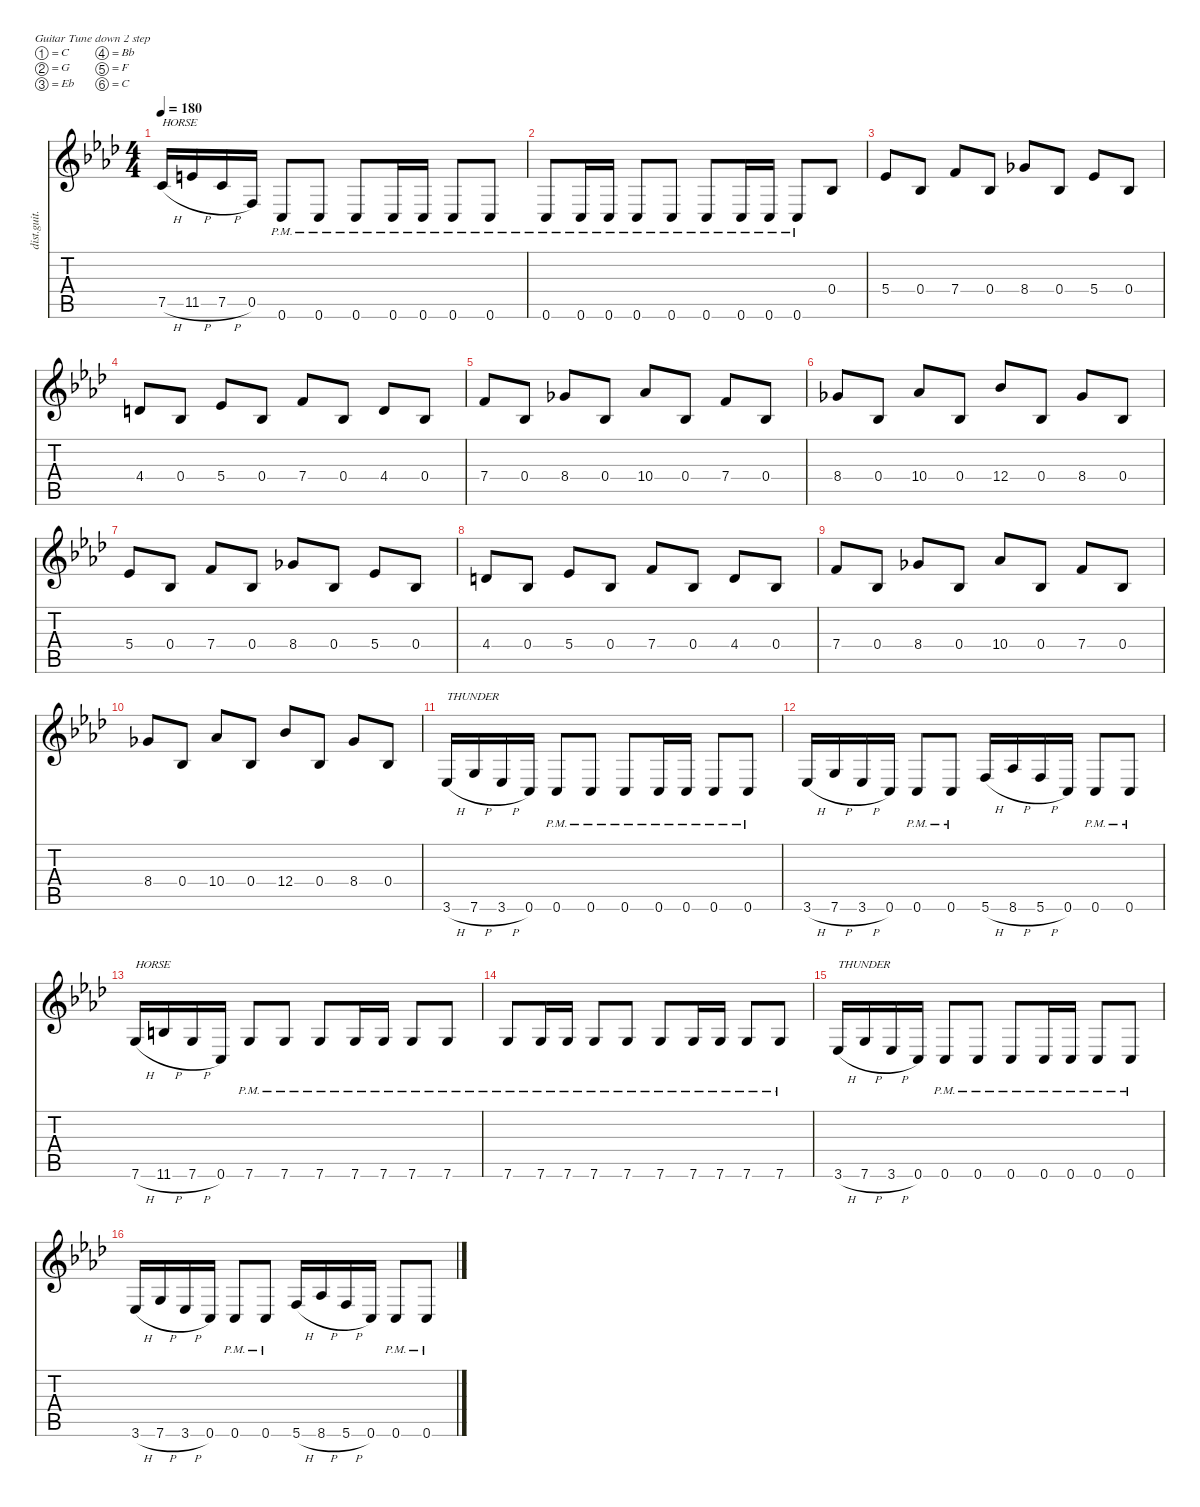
\defaultSystemsLayout 4
\hideDynamics
\bracketExtendMode nobrackets
\otherSystemsTrackNameOrientation horizontal
\track ("Gtr. 1" "dist.guit.") {instrument distortionguitar}
\staff {score tabs}
\tuning (C4 G3 Eb3 Bb2 F2 C2)
\ts (4 4)
\tempo 180
\clef g2
\ks fminor
7.5{h acc forcenatural}.16{txt "HORSE" dy f beam Up} 11.5{h acc forcenatural}.16{beam Up} 7.5{h acc forcenatural}.16{beam Up} 0.5{acc forcenatural}.16{beam Up} 0.6{pm acc forcenatural}.8{beam Up} 0.6{pm acc forcenatural}.8{beam Up} 0.6{pm acc forcenatural}.8{beam Up} 0.6{pm acc forcenatural}.16{beam Up} 0.6{pm acc forcenatural}.16{beam Up} 0.6{pm acc forcenatural}.8{beam Up} 0.6{pm acc forcenatural}.8{beam Up} |
0.6{pm acc forcenatural}.8{beam Up} 0.6{pm acc forcenatural}.16{beam Up} 0.6{pm acc forcenatural}.16{beam Up} 0.6{pm acc forcenatural}.8{beam Up} 0.6{pm acc forcenatural}.8{beam Up} 0.6{pm acc forcenatural}.8{beam Up} 0.6{pm acc forcenatural}.16{beam Up} 0.6{pm acc forcenatural}.16{beam Up} 0.6{pm acc forcenatural}.8{beam Up} 0.4{acc b}.8{beam Up} |
5.4{acc b}.8{beam Up} 0.4{acc b}.8{beam Up} 7.4{acc forcenatural}.8{beam Up} 0.4{acc b}.8{beam Up} 8.4{acc b}.8{beam Up} 0.4{acc b}.8{beam Up} 5.4{acc b}.8{beam Up} 0.4{acc b}.8{beam Up} |
4.4{acc forcenatural}.8{beam Up} 0.4{acc b}.8{beam Up} 5.4{acc b}.8{beam Up} 0.4{acc b}.8{beam Up} 7.4{acc forcenatural}.8{beam Up} 0.4{acc b}.8{beam Up} 4.4{acc forcenatural}.8{beam Up} 0.4{acc b}.8{beam Up} |
7.4{acc forcenatural}.8{beam Up} 0.4{acc b}.8{beam Up} 8.4{acc b}.8{beam Up} 0.4{acc b}.8{beam Up} 10.4{acc b}.8{beam Up} 0.4{acc b}.8{beam Up} 7.4{acc forcenatural}.8{beam Up} 0.4{acc b}.8{beam Up} |
8.4{acc b}.8{beam Up} 0.4{acc b}.8{beam Up} 10.4{acc b}.8{beam Up} 0.4{acc b}.8{beam Up} 12.4{acc b}.8{beam Up} 0.4{acc b}.8{beam Up} 8.4{acc b}.8{beam Up} 0.4{acc b}.8{beam Up} |
5.4{acc b}.8{beam Up} 0.4{acc b}.8{beam Up} 7.4{acc forcenatural}.8{beam Up} 0.4{acc b}.8{beam Up} 8.4{acc b}.8{beam Up} 0.4{acc b}.8{beam Up} 5.4{acc b}.8{beam Up} 0.4{acc b}.8{beam Up} |
4.4{acc forcenatural}.8{beam Up} 0.4{acc b}.8{beam Up} 5.4{acc b}.8{beam Up} 0.4{acc b}.8{beam Up} 7.4{acc forcenatural}.8{beam Up} 0.4{acc b}.8{beam Up} 4.4{acc forcenatural}.8{beam Up} 0.4{acc b}.8{beam Up} |
7.4{acc forcenatural}.8{beam Up} 0.4{acc b}.8{beam Up} 8.4{acc b}.8{beam Up} 0.4{acc b}.8{beam Up} 10.4{acc b}.8{beam Up} 0.4{acc b}.8{beam Up} 7.4{acc forcenatural}.8{beam Up} 0.4{acc b}.8{beam Up} |
8.4{acc b}.8{beam Up} 0.4{acc b}.8{beam Up} 10.4{acc b}.8{beam Up} 0.4{acc b}.8{beam Up} 12.4{acc b}.8{beam Up} 0.4{acc b}.8{beam Up} 8.4{acc b}.8{beam Up} 0.4{acc b}.8{beam Up} |
3.6{h acc b}.16{txt "THUNDER" beam Up} 7.6{h acc forcenatural}.16{beam Up} 3.6{h acc b}.16{beam Up} 0.6{acc forcenatural}.16{beam Up} 0.6{pm acc forcenatural}.8{beam Up} 0.6{pm acc forcenatural}.8{beam Up} 0.6{pm acc forcenatural}.8{beam Up} 0.6{pm acc forcenatural}.16{beam Up} 0.6{pm acc forcenatural}.16{beam Up} 0.6{pm acc forcenatural}.8{beam Up} 0.6{pm acc forcenatural}.8{beam Up} |
3.6{h acc b}.16{beam Up} 7.6{h acc forcenatural}.16{beam Up} 3.6{h acc b}.16{beam Up} 0.6{acc forcenatural}.16{beam Up} 0.6{pm acc forcenatural}.8{beam Up} 0.6{pm acc forcenatural}.8{beam Up} 5.6{h acc forcenatural}.16{beam Up} 8.6{h acc b}.16{beam Up} 5.6{h acc forcenatural}.16{beam Up} 0.6{acc forcenatural}.16{beam Up} 0.6{pm acc forcenatural}.8{beam Up} 0.6{pm acc forcenatural}.8{beam Up} |
7.6{h acc forcenatural}.16{txt "HORSE" beam Up} 11.6{h acc forcenatural}.16{beam Up} 7.6{h acc forcenatural}.16{beam Up} 0.6{acc forcenatural}.16{beam Up} 7.6{pm acc forcenatural}.8{beam Up} 7.6{pm acc forcenatural}.8{beam Up} 7.6{pm acc forcenatural}.8{beam Up} 7.6{pm acc forcenatural}.16{beam Up} 7.6{pm acc forcenatural}.16{beam Up} 7.6{pm acc forcenatural}.8{beam Up} 7.6{pm acc forcenatural}.8{beam Up} |
7.6{pm acc forcenatural}.8{beam Up} 7.6{pm acc forcenatural}.16{beam Up} 7.6{pm acc forcenatural}.16{beam Up} 7.6{pm acc forcenatural}.8{beam Up} 7.6{pm acc forcenatural}.8{beam Up} 7.6{pm acc forcenatural}.8{beam Up} 7.6{pm acc forcenatural}.16{beam Up} 7.6{pm acc forcenatural}.16{beam Up} 7.6{pm acc forcenatural}.8{beam Up} 7.6{pm acc forcenatural}.8{beam Up} |
3.6{h acc b}.16{txt "THUNDER" beam Up} 7.6{h acc forcenatural}.16{beam Up} 3.6{h acc b}.16{beam Up} 0.6{acc forcenatural}.16{beam Up} 0.6{pm acc forcenatural}.8{beam Up} 0.6{pm acc forcenatural}.8{beam Up} 0.6{pm acc forcenatural}.8{beam Up} 0.6{pm acc forcenatural}.16{beam Up} 0.6{pm acc forcenatural}.16{beam Up} 0.6{pm acc forcenatural}.8{beam Up} 0.6{pm acc forcenatural}.8{beam Up} |
3.6{h acc b}.16{beam Up} 7.6{h acc forcenatural}.16{beam Up} 3.6{h acc b}.16{beam Up} 0.6{acc forcenatural}.16{beam Up} 0.6{pm acc forcenatural}.8{beam Up} 0.6{pm acc forcenatural}.8{beam Up} 5.6{h acc forcenatural}.16{beam Up} 8.6{h acc b}.16{beam Up} 5.6{h acc forcenatural}.16{beam Up} 0.6{acc forcenatural}.16{beam Up} 0.6{pm acc forcenatural}.8{beam Up} 0.6{pm acc forcenatural}.8{beam Up}
